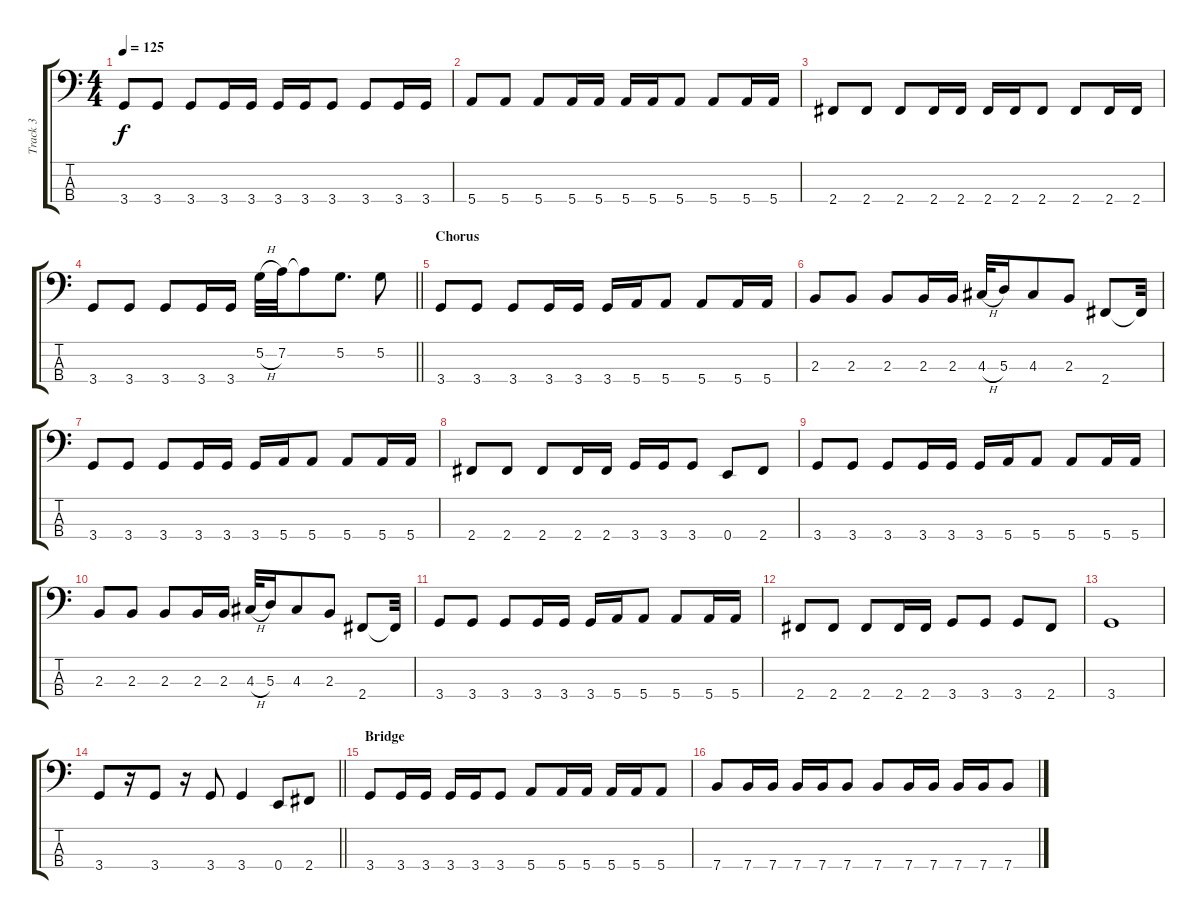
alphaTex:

\track ("Track 3" "Track 3") {instrument electricbasspick}
\staff {score tabs}
\tuning (G2 D2 A1 E1) {hide}
\ts (4 4)
\tempo 125
\clef f4
\ks c
3.4.8{dy f} 3.4.8 3.4.8 3.4.16 3.4.16 3.4.16 3.4.16 3.4.8 3.4.8 3.4.16 3.4.16 |
5.4.8 5.4.8 5.4.8 5.4.16 5.4.16 5.4.16 5.4.16 5.4.8 5.4.8 5.4.16 5.4.16 |
2.4.8 2.4.8 2.4.8 2.4.16 2.4.16 2.4.16 2.4.16 2.4.8 2.4.8 2.4.16 2.4.16 |
\barLineRight lightlight
3.4.8 3.4.8 3.4.8 3.4.16 3.4.16 5.2{h}.32 7.2.32 7.2{t}.8 5.2.8{d} 5.2.8 |
\section ("" "Chorus")
3.4.8 3.4.8 3.4.8 3.4.16 3.4.16 3.4.16 5.4.16 5.4.8 5.4.8 5.4.16 5.4.16 |
2.3.8 2.3.8 2.3.8 2.3.16 2.3.16 4.3{h}.32 5.3.16 4.3.8 2.3.8 2.4.8 2.4{t}.32 |
3.4.8 3.4.8 3.4.8 3.4.16 3.4.16 3.4.16 5.4.16 5.4.8 5.4.8 5.4.16 5.4.16 |
2.4.8 2.4.8 2.4.8 2.4.16 2.4.16 3.4.16 3.4.16 3.4.8 0.4.8 2.4.8 |
3.4.8 3.4.8 3.4.8 3.4.16 3.4.16 3.4.16 5.4.16 5.4.8 5.4.8 5.4.16 5.4.16 |
2.3.8 2.3.8 2.3.8 2.3.16 2.3.16 4.3{h}.32 5.3.16 4.3.8 2.3.8 2.4.8 2.4{t}.32 |
3.4.8 3.4.8 3.4.8 3.4.16 3.4.16 3.4.16 5.4.16 5.4.8 5.4.8 5.4.16 5.4.16 |
2.4.8 2.4.8 2.4.8 2.4.16 2.4.16 3.4.8 3.4.8 3.4.8 2.4.8 |
3.4.1 |
\barLineRight lightlight
3.4.8 r.16 3.4.8 r.16 3.4.8 3.4.4 0.4.8 2.4.8 |
\section ("" "Bridge")
3.4.8 3.4.16 3.4.16 3.4.16 3.4.16 3.4.8 5.4.8 5.4.16 5.4.16 5.4.16 5.4.16 5.4.8 |
7.4.8 7.4.16 7.4.16 7.4.16 7.4.16 7.4.8 7.4.8 7.4.16 7.4.16 7.4.16 7.4.16 7.4.8
